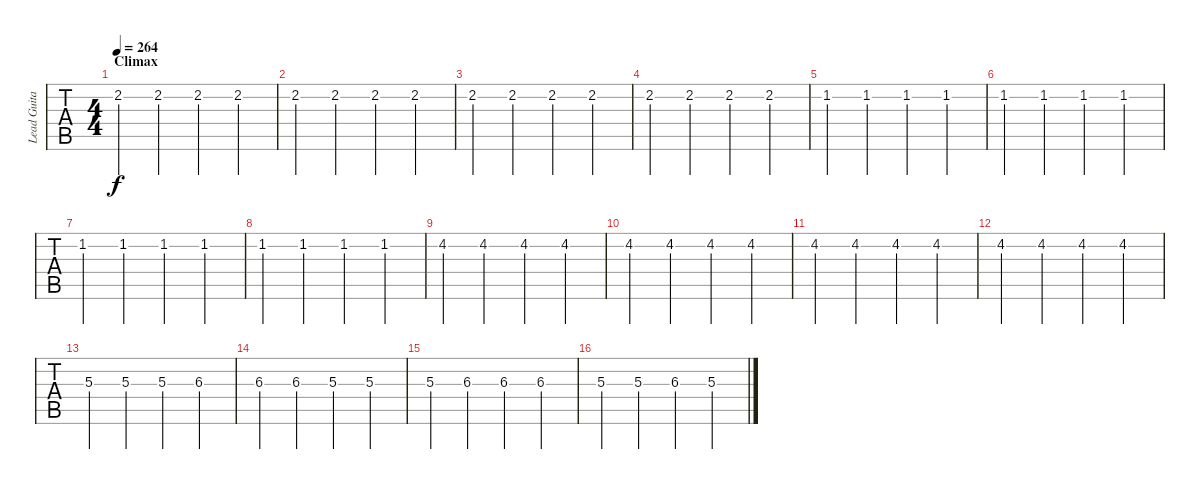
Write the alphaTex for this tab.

\track ("Lead Guitar" "Lead Guita") {instrument electricguitarjazz}
\staff {tabs}
\tuning (E4 B3 G3 D3 A2 D2) {hide}
\ts (4 4)
\section ("" "Climax")
\tempo 264
\clef g2
\ks c
2.2.4{dy f} 2.2.4 2.2.4 2.2.4 |
2.2.4 2.2.4 2.2.4 2.2.4 |
2.2.4 2.2.4 2.2.4 2.2.4 |
2.2.4 2.2.4 2.2.4 2.2.4 |
1.2.4 1.2.4 1.2.4 1.2.4 |
1.2.4 1.2.4 1.2.4 1.2.4 |
1.2.4 1.2.4 1.2.4 1.2.4 |
1.2.4 1.2.4 1.2.4 1.2.4 |
4.2.4 4.2.4 4.2.4 4.2.4 |
4.2.4 4.2.4 4.2.4 4.2.4 |
4.2.4 4.2.4 4.2.4 4.2.4 |
4.2.4 4.2.4 4.2.4 4.2.4 |
5.3.4 5.3.4 5.3.4 6.3.4 |
6.3.4 6.3.4 5.3.4 5.3.4 |
5.3.4 6.3.4 6.3.4 6.3.4 |
5.3.4 5.3.4 6.3.4 5.3.4
